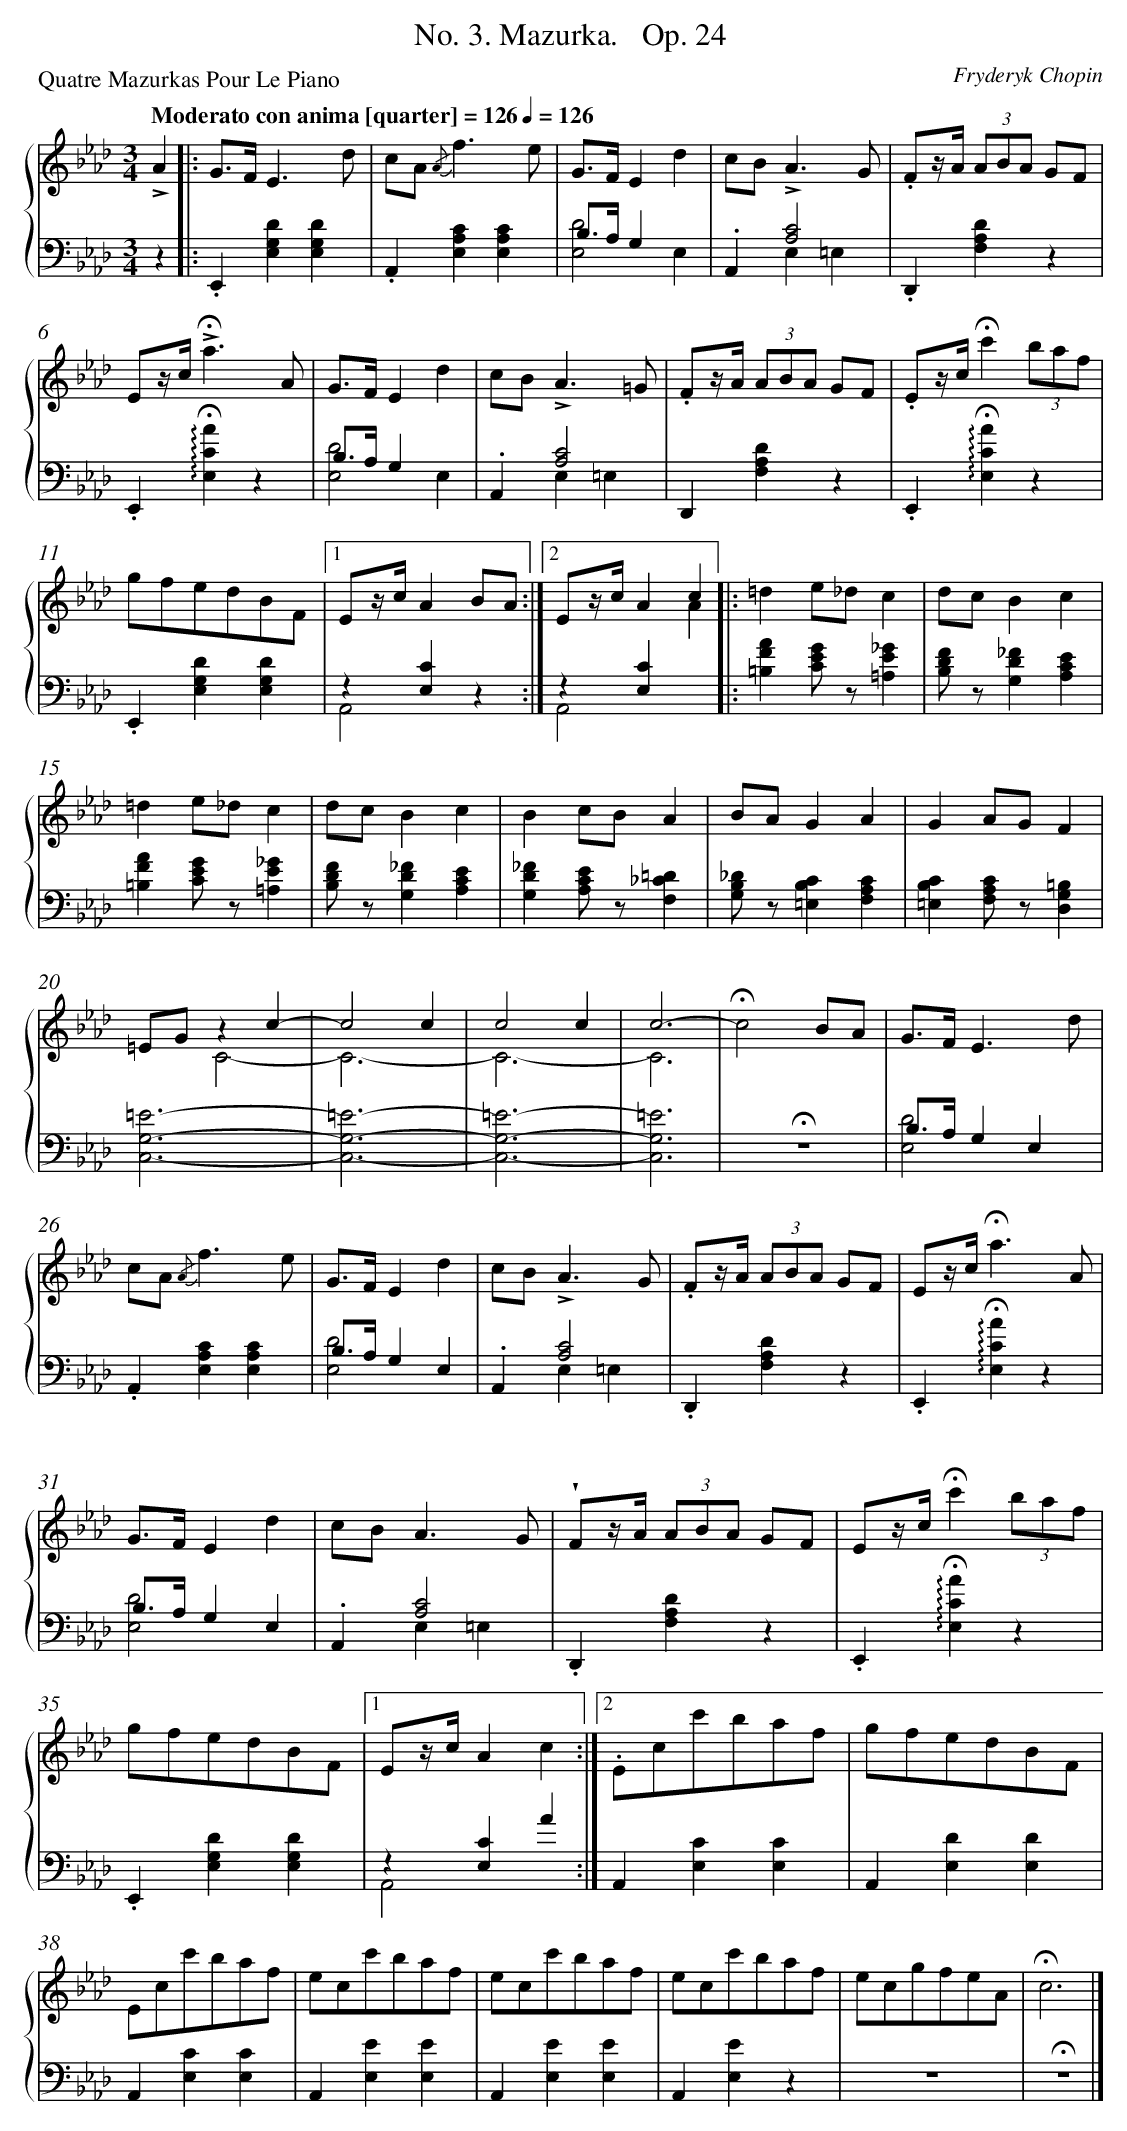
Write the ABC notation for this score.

X:1
T: No. 3. Mazurka. 	 Op. 24
C: Fryderyk Chopin
L: 1/4
M: 3/4
P: Quatre Mazurkas Pour Le Piano
Q: "Moderato con anima [quarter] = 126" 1/4=126
%%staves {1 2}
V: 1 clef=treble
V: 2 clef=bass
K: Ab
[V:1] !accent!A [I:setbarnb 1]]|:
[V:2] z ]|:
[V:1] G/>F/E3/d/ |
[V:2] .E,,[DG,E,][DG,E,] |
[V:1] c/A< {/A}fe/ |
[V:2] .A,,[CA,E,][CA,E,] |
[V:1] G/>F/Ed |
[V:2] B,/>A,/G,x & [D2E,2]E, |
[V:1] c/B<!accent!AG/ |
[V:2] .A,,[C2A,2] & xE,=E, |
[V:1] .F/z//A// (3A/B/A/ G/F/ |
[V:2] .D,,[DA,F,]z |
[V:1] E/z//c//!accent!!fermata!a3/A/ |
[V:2] .E,,!fermata!!arpeggio![ACE,]z |
[V:1] G/>F/Ed |
[V:2] B,/>A,/G,x & [D2E,2]E, |
[V:1] c/B<!accent!A=G/ |
[V:2] .A,,[C2A,2] & xE,=E, |
[V:1] .F/z//A// (3A/B/A/ G/F/ |
[V:2] D,,[DA,F,]z |
[V:1] .E/z//c//!fermata!c'(3b/a/f/ |
[V:2] .E,,!fermata!!arpeggio![ACE,]z |
[V:1] g/f/e/d/B/F/ |[1
[V:2] .E,,[DG,E,][DG,E,] |
[V:1] E/z//c//AB/A/ :|][2
[V:2] z[CE,]z & A,,2z :|]
[V:1] E/z//c//Ac & x2A- ]|:
[V:2] z[CE,]x & A,,2x ]|:
[V:1] =de/_d/c |
[V:2] [AF=B,][G/E/C/] z/[_GE=A,] |
[V:1] d/c/Bc |
[V:2] [F/D/B,/] z/[_FDG,][ECA,] |
[V:1] =de/_d/c |
[V:2] [AF=B,][G/E/C/] z/[_GE=A,] |
[V:1] d/c/Bc |
[V:2] [F/D/B,/] z/[_FDG,][ECA,] |
[V:1] Bc/B/A |
[V:2] [_FDG,][E/C/A,/] z/[=D_CF,] |
[V:1] B/A/GA |
[V:2] [_D/B,/G,/] z/[CB,=E,][CA,F,] |
[V:1] GA/G/F |
[V:2] [CB,=E,][C/A,/F,/] z/[=B,G,D,] |
[V:1] =E/G/zc- & xC2- |
[V:2] [=E3G,3C,3]- |
[V:1] c2c & C3- |
[V:2] [=E3G,3C,3]- |
[V:1] c2c & C3- |
[V:2] [=E3G,3C,3]- |
[V:1] c3- & C3 |
[V:2] [=E3G,3C,3] |
[V:1] !fermata!c2B/A/ |
[V:2] !fermata!z3 |
[V:1] G/>F/E3/d/ |
[V:2] B,/>A,/G,E, & [D2E,2]x |
[V:1] c/A< {/A}fe/ |
[V:2] .A,,[CA,E,][CA,E,] |
[V:1] G/>F/Ed |
[V:2] B,/>A,/G,E, & [D2E,2]x |
[V:1] c/B<!accent!AG/ |
[V:2] .A,,[C2A,2] & xE,=E, |
[V:1] .F/z//A// (3A/B/A/ G/F/ |
[V:2] .D,,[DA,F,]z |
[V:1] E/z//c//!fermata!a3/A/ |
[V:2] .E,,!fermata!!arpeggio![ACE,]z |
[V:1] G/>F/Ed |
[V:2] B,/>A,/G,E, & [D2E,2]x |
[V:1] c/B<AG/ |
[V:2] .A,,[C2A,2] & xE,=E, |
[V:1] !wedge!F/z//A// (3A/B/A/ G/F/ |
[V:2] .D,,[DA,F,]z |
[V:1] E/z//c//!fermata!c'(3b/a/f/ |
[V:2] .E,,!fermata!!arpeggio![ACE,]z |
[V:1] g/f/e/d/B/F/ |[1
[V:2] .E,,[DG,E,][DG,E,] |
[V:1] E/z//c//Ac :|][2
[V:2] z[CE,]A & A,,2x :|]
[V:1] .E/c/c'/b/a/f/ |
[V:2] A,,[CE,][CE,] |
[V:1] g/f/e/d/B/F/ |
[V:2] A,,[DE,][DE,] |
[V:1] E/c/c'/b/a/f/ |
[V:2] A,,[CE,][CE,] |
[V:1] e/c/c'/b/a/f/ |
[V:2] A,,[EE,][EE,] |
[V:1] e/c/c'/b/a/f/ |
[V:2] A,,[EE,][EE,] |
[V:1] e/c/c'/b/a/f/ |
[V:2] A,,[EE,]z |
[V:1] e/c/g/f/e/A/ |
[V:2] z3 |
[V:1] !fermata!c3 |]
[V:2] !fermata!z3 |]
